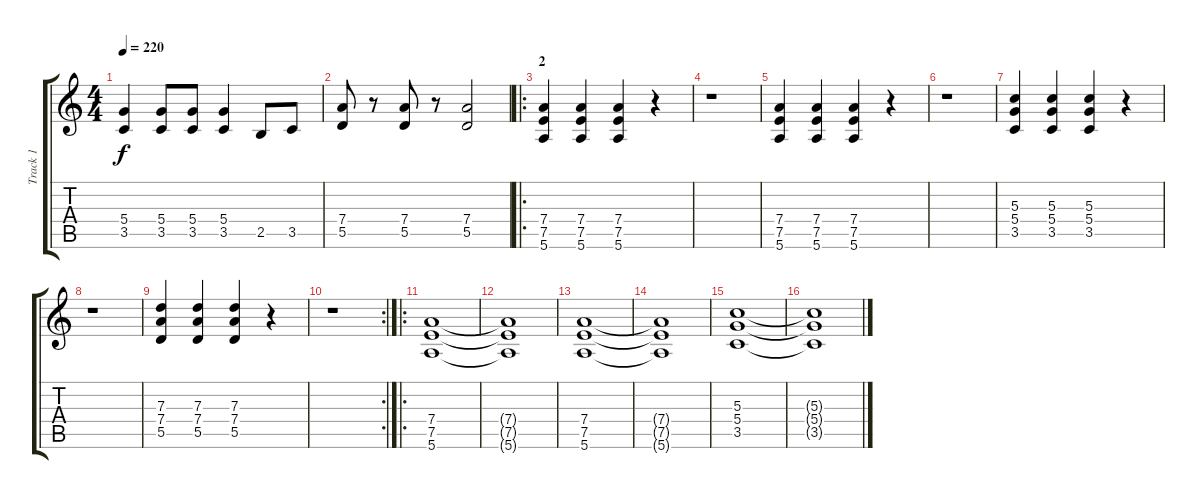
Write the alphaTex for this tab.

\track ("Track 1" "Track 1") {instrument distortionguitar}
\staff {score tabs}
\tuning (E4 B3 G3 D3 A2 E2) {hide}
\ts (4 4)
\tempo 220
\clef g2
\ks c
(5.4 3.5).4{dy f} (5.4 3.5).8 (5.4 3.5).8 (5.4 3.5).4 2.5.8 3.5.8 |
(7.4 5.5).8 r.8 (7.4 5.5).8 r.8 (7.4 5.5).2 |
\ro
\section ("" "2")
(7.4 7.5 5.6).4 (7.4 7.5 5.6).4 (7.4 7.5 5.6).4 r.4 |
r.1 |
(7.4 7.5 5.6).4 (7.4 7.5 5.6).4 (7.4 7.5 5.6).4 r.4 |
r.1 |
(5.3 5.4 3.5).4 (5.3 5.4 3.5).4 (5.3 5.4 3.5).4 r.4 |
r.1 |
(7.3 7.4 5.5).4 (7.3 7.4 5.5).4 (7.3 7.4 5.5).4 r.4 |
\rc 2
r.1 |
\ro
(7.4 7.5 5.6).1 |
(7.4{t} 7.5{t} 5.6{t}).1 |
(7.4 7.5 5.6).1 |
(7.4{t} 7.5{t} 5.6{t}).1 |
(5.3 5.4 3.5).1 |
(5.3{t} 5.4{t} 3.5{t}).1
